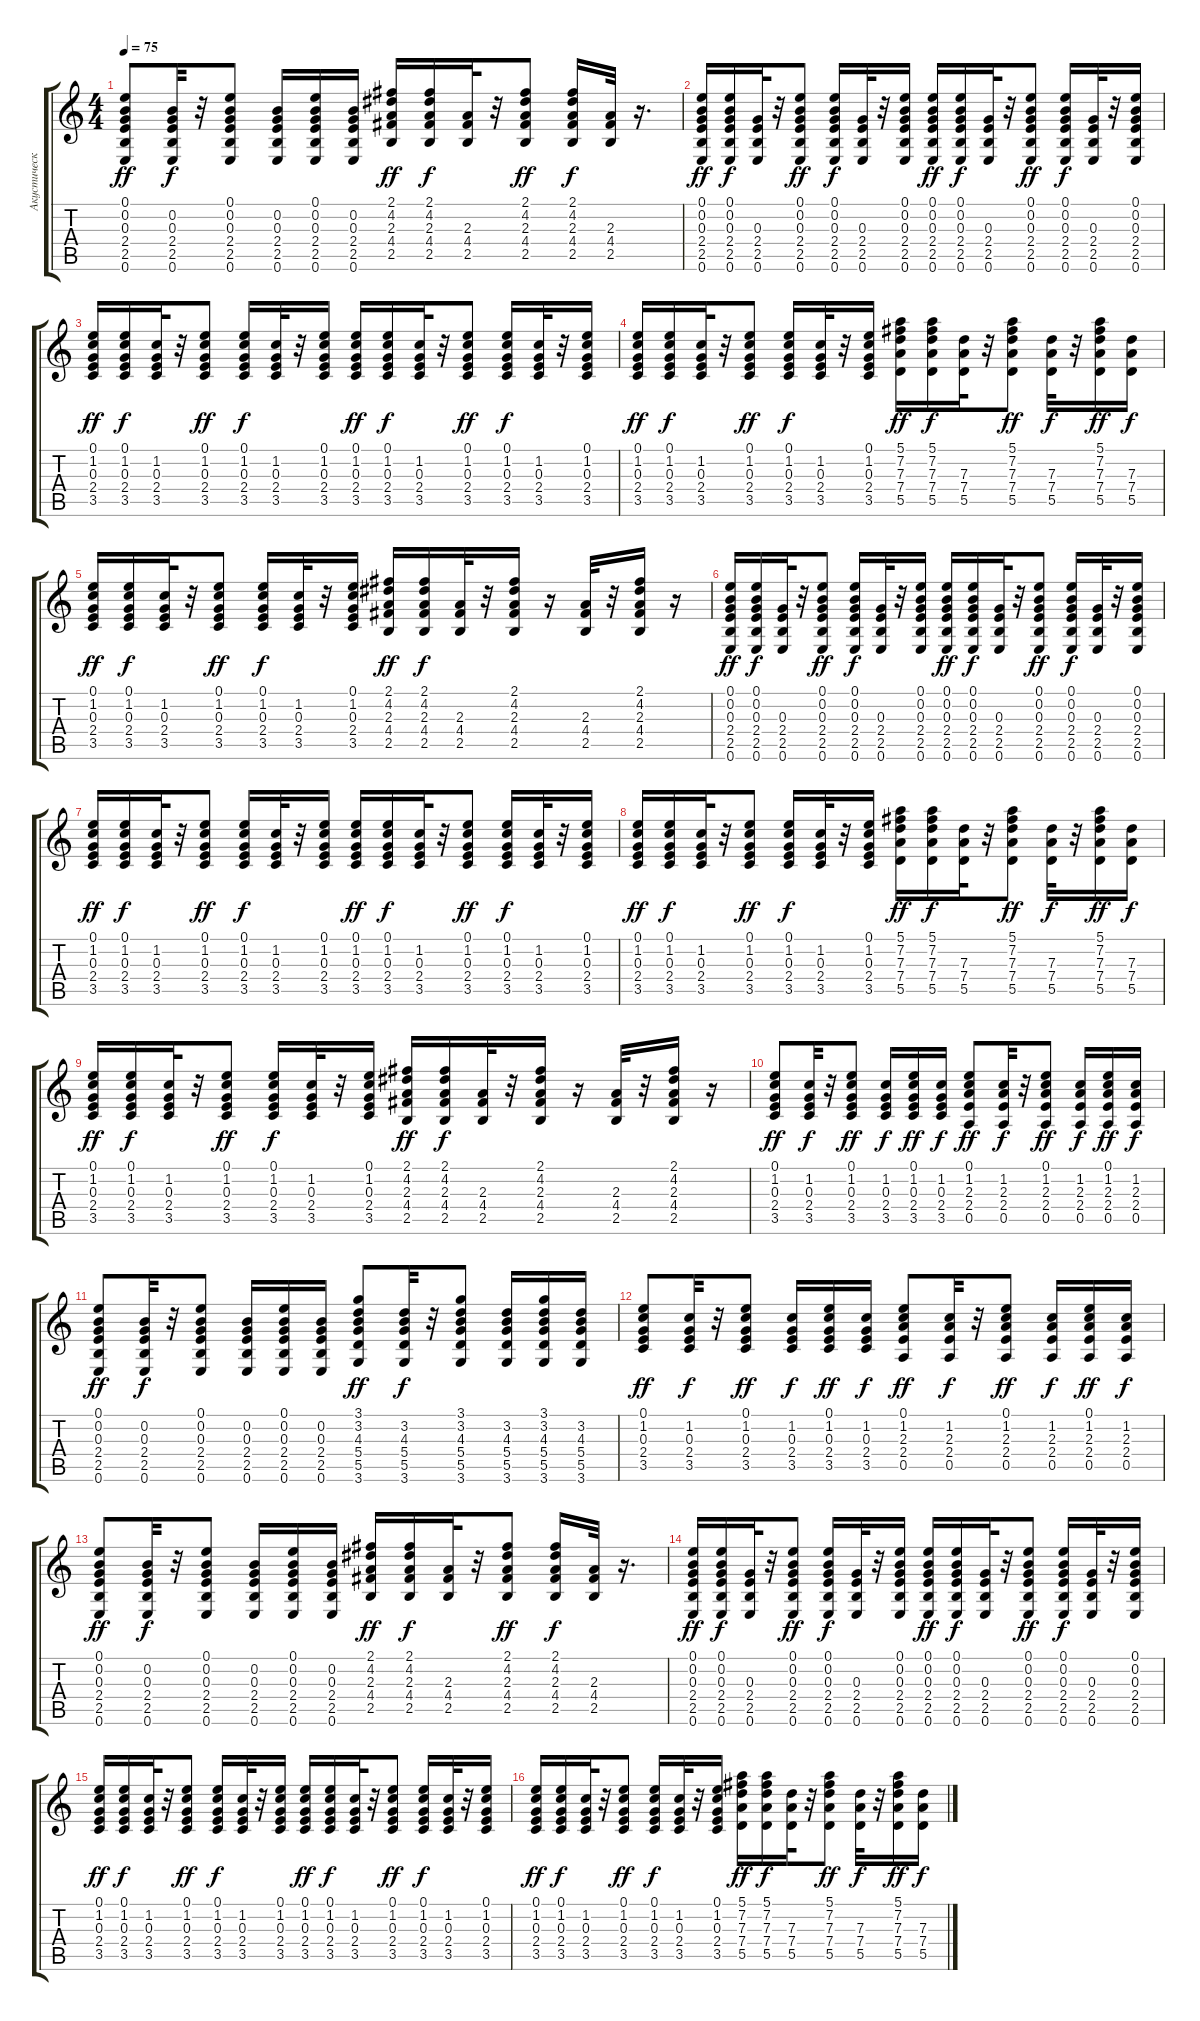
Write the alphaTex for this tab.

\track ("Акустическая гитара" "Акустическ") {instrument acousticguitarsteel}
\staff {score tabs}
\tuning (E4 B3 G3 D3 A2 E2) {hide}
\ts (4 4)
\tempo 75
\clef g2
\ks c
(0.1 0.2 0.3 2.4 2.5 0.6).8{dy ff} (0.2 0.3 2.4 2.5 0.6).32{dy f} r.32 (0.1 0.2 0.3 2.4 2.5 0.6).8 (0.2 0.3 2.4 2.5 0.6).16 (0.1 0.2 0.3 2.4 2.5 0.6).16 (0.2 0.3 2.4 2.5 0.6).16 (2.1 4.2 2.3 4.4 2.5).16{dy ff} (2.1 4.2 2.3 4.4 2.5).16{dy f} (2.3 4.4 2.5).32 r.32 (2.1 4.2 2.3 4.4 2.5).8{dy ff} (2.1 4.2 2.3 4.4 2.5).16{dy f} (2.3 4.4 2.5).32 r.16{d} |
(0.1 0.2 0.3 2.4 2.5 0.6).16{dy ff} (0.1 0.2 0.3 2.4 2.5 0.6).16{dy f} (0.3 2.4 2.5 0.6).32 r.32 (0.1 0.2 0.3 2.4 2.5 0.6).8{dy ff} (0.1 0.2 0.3 2.4 2.5 0.6).16{dy f} (0.3 2.4 2.5 0.6).32 r.32 (0.1 0.2 0.3 2.4 2.5 0.6).16 (0.1 0.2 0.3 2.4 2.5 0.6).16{dy ff} (0.1 0.2 0.3 2.4 2.5 0.6).16{dy f} (0.3 2.4 2.5 0.6).32 r.32 (0.1 0.2 0.3 2.4 2.5 0.6).8{dy ff} (0.1 0.2 0.3 2.4 2.5 0.6).16{dy f} (0.3 2.4 2.5 0.6).32 r.32 (0.1 0.2 0.3 2.4 2.5 0.6).16 |
(0.1 1.2 0.3 2.4 3.5).16{dy ff} (0.1 1.2 0.3 2.4 3.5).16{dy f} (1.2 0.3 2.4 3.5).32 r.32 (0.1 1.2 0.3 2.4 3.5).8{dy ff} (0.1 1.2 0.3 2.4 3.5).16{dy f} (1.2 0.3 2.4 3.5).32 r.32 (0.1 1.2 0.3 2.4 3.5).16 (0.1 1.2 0.3 2.4 3.5).16{dy ff} (0.1 1.2 0.3 2.4 3.5).16{dy f} (1.2 0.3 2.4 3.5).32 r.32 (0.1 1.2 0.3 2.4 3.5).8{dy ff} (0.1 1.2 0.3 2.4 3.5).16{dy f} (1.2 0.3 2.4 3.5).32 r.32 (0.1 1.2 0.3 2.4 3.5).16 |
(0.1 1.2 0.3 2.4 3.5).16{dy ff} (0.1 1.2 0.3 2.4 3.5).16{dy f} (1.2 0.3 2.4 3.5).32 r.32 (0.1 1.2 0.3 2.4 3.5).8{dy ff} (0.1 1.2 0.3 2.4 3.5).16{dy f} (1.2 0.3 2.4 3.5).32 r.32 (0.1 1.2 0.3 2.4 3.5).16 (5.1 7.2 7.3 7.4 5.5).16{dy ff} (5.1 7.2 7.3 7.4 5.5).16{dy f} (7.3 7.4 5.5).32 r.32 (5.1 7.2 7.3 7.4 5.5).8{dy ff} (7.3 7.4 5.5).32{dy f} r.32 (5.1 7.2 7.3 7.4 5.5).16{dy ff} (7.3 7.4 5.5).16{dy f} |
(0.1 1.2 0.3 2.4 3.5).16{dy ff} (0.1 1.2 0.3 2.4 3.5).16{dy f} (1.2 0.3 2.4 3.5).32 r.32 (0.1 1.2 0.3 2.4 3.5).8{dy ff} (0.1 1.2 0.3 2.4 3.5).16{dy f} (1.2 0.3 2.4 3.5).32 r.32 (0.1 1.2 0.3 2.4 3.5).16 (2.1 4.2 2.3 4.4 2.5).16{dy ff} (2.1 4.2 2.3 4.4 2.5).16{dy f} (2.3 4.4 2.5).32 r.32 (2.1 4.2 2.3 4.4 2.5).16 r.16 (2.3 4.4 2.5).32 r.32 (2.1 4.2 2.3 4.4 2.5).16 r.16 |
(0.1 0.2 0.3 2.4 2.5 0.6).16{dy ff} (0.1 0.2 0.3 2.4 2.5 0.6).16{dy f} (0.3 2.4 2.5 0.6).32 r.32 (0.1 0.2 0.3 2.4 2.5 0.6).8{dy ff} (0.1 0.2 0.3 2.4 2.5 0.6).16{dy f} (0.3 2.4 2.5 0.6).32 r.32 (0.1 0.2 0.3 2.4 2.5 0.6).16 (0.1 0.2 0.3 2.4 2.5 0.6).16{dy ff} (0.1 0.2 0.3 2.4 2.5 0.6).16{dy f} (0.3 2.4 2.5 0.6).32 r.32 (0.1 0.2 0.3 2.4 2.5 0.6).8{dy ff} (0.1 0.2 0.3 2.4 2.5 0.6).16{dy f} (0.3 2.4 2.5 0.6).32 r.32 (0.1 0.2 0.3 2.4 2.5 0.6).16 |
(0.1 1.2 0.3 2.4 3.5).16{dy ff} (0.1 1.2 0.3 2.4 3.5).16{dy f} (1.2 0.3 2.4 3.5).32 r.32 (0.1 1.2 0.3 2.4 3.5).8{dy ff} (0.1 1.2 0.3 2.4 3.5).16{dy f} (1.2 0.3 2.4 3.5).32 r.32 (0.1 1.2 0.3 2.4 3.5).16 (0.1 1.2 0.3 2.4 3.5).16{dy ff} (0.1 1.2 0.3 2.4 3.5).16{dy f} (1.2 0.3 2.4 3.5).32 r.32 (0.1 1.2 0.3 2.4 3.5).8{dy ff} (0.1 1.2 0.3 2.4 3.5).16{dy f} (1.2 0.3 2.4 3.5).32 r.32 (0.1 1.2 0.3 2.4 3.5).16 |
(0.1 1.2 0.3 2.4 3.5).16{dy ff} (0.1 1.2 0.3 2.4 3.5).16{dy f} (1.2 0.3 2.4 3.5).32 r.32 (0.1 1.2 0.3 2.4 3.5).8{dy ff} (0.1 1.2 0.3 2.4 3.5).16{dy f} (1.2 0.3 2.4 3.5).32 r.32 (0.1 1.2 0.3 2.4 3.5).16 (5.1 7.2 7.3 7.4 5.5).16{dy ff} (5.1 7.2 7.3 7.4 5.5).16{dy f} (7.3 7.4 5.5).32 r.32 (5.1 7.2 7.3 7.4 5.5).8{dy ff} (7.3 7.4 5.5).32{dy f} r.32 (5.1 7.2 7.3 7.4 5.5).16{dy ff} (7.3 7.4 5.5).16{dy f} |
(0.1 1.2 0.3 2.4 3.5).16{dy ff} (0.1 1.2 0.3 2.4 3.5).16{dy f} (1.2 0.3 2.4 3.5).32 r.32 (0.1 1.2 0.3 2.4 3.5).8{dy ff} (0.1 1.2 0.3 2.4 3.5).16{dy f} (1.2 0.3 2.4 3.5).32 r.32 (0.1 1.2 0.3 2.4 3.5).16 (2.1 4.2 2.3 4.4 2.5).16{dy ff} (2.1 4.2 2.3 4.4 2.5).16{dy f} (2.3 4.4 2.5).32 r.32 (2.1 4.2 2.3 4.4 2.5).16 r.16 (2.3 4.4 2.5).32 r.32 (2.1 4.2 2.3 4.4 2.5).16 r.16 |
(0.1 1.2 0.3 2.4 3.5).8{dy ff} (1.2 0.3 2.4 3.5).32{dy f} r.32 (0.1 1.2 0.3 2.4 3.5).8{dy ff} (1.2 0.3 2.4 3.5).16{dy f} (0.1 1.2 0.3 2.4 3.5).16{dy ff} (1.2 0.3 2.4 3.5).16{dy f} (0.1 1.2 2.3 2.4 0.5).8{dy ff} (1.2 2.3 2.4 0.5).32{dy f} r.32 (0.1 1.2 2.3 2.4 0.5).8{dy ff} (1.2 2.3 2.4 0.5).16{dy f} (0.1 1.2 2.3 2.4 0.5).16{dy ff} (1.2 2.3 2.4 0.5).16{dy f} |
(0.1 0.2 0.3 2.4 2.5 0.6).8{dy ff} (0.2 0.3 2.4 2.5 0.6).32{dy f} r.32 (0.1 0.2 0.3 2.4 2.5 0.6).8 (0.2 0.3 2.4 2.5 0.6).16 (0.1 0.2 0.3 2.4 2.5 0.6).16 (0.2 0.3 2.4 2.5 0.6).16 (3.1 3.2 4.3 5.4 5.5 3.6).8{dy ff} (3.2 4.3 5.4 5.5 3.6).32{dy f} r.32 (3.1 3.2 4.3 5.4 5.5 3.6).8 (3.2 4.3 5.4 5.5 3.6).16 (3.1 3.2 4.3 5.4 5.5 3.6).16 (3.2 4.3 5.4 5.5 3.6).16 |
(0.1 1.2 0.3 2.4 3.5).8{dy ff} (1.2 0.3 2.4 3.5).32{dy f} r.32 (0.1 1.2 0.3 2.4 3.5).8{dy ff} (1.2 0.3 2.4 3.5).16{dy f} (0.1 1.2 0.3 2.4 3.5).16{dy ff} (1.2 0.3 2.4 3.5).16{dy f} (0.1 1.2 2.3 2.4 0.5).8{dy ff} (1.2 2.3 2.4 0.5).32{dy f} r.32 (0.1 1.2 2.3 2.4 0.5).8{dy ff} (1.2 2.3 2.4 0.5).16{dy f} (0.1 1.2 2.3 2.4 0.5).16{dy ff} (1.2 2.3 2.4 0.5).16{dy f} |
(0.1 0.2 0.3 2.4 2.5 0.6).8{dy ff} (0.2 0.3 2.4 2.5 0.6).32{dy f} r.32 (0.1 0.2 0.3 2.4 2.5 0.6).8 (0.2 0.3 2.4 2.5 0.6).16 (0.1 0.2 0.3 2.4 2.5 0.6).16 (0.2 0.3 2.4 2.5 0.6).16 (2.1 4.2 2.3 4.4 2.5).16{dy ff} (2.1 4.2 2.3 4.4 2.5).16{dy f} (2.3 4.4 2.5).32 r.32 (2.1 4.2 2.3 4.4 2.5).8{dy ff} (2.1 4.2 2.3 4.4 2.5).16{dy f} (2.3 4.4 2.5).32 r.16{d} |
(0.1 0.2 0.3 2.4 2.5 0.6).16{dy ff} (0.1 0.2 0.3 2.4 2.5 0.6).16{dy f} (0.3 2.4 2.5 0.6).32 r.32 (0.1 0.2 0.3 2.4 2.5 0.6).8{dy ff} (0.1 0.2 0.3 2.4 2.5 0.6).16{dy f} (0.3 2.4 2.5 0.6).32 r.32 (0.1 0.2 0.3 2.4 2.5 0.6).16 (0.1 0.2 0.3 2.4 2.5 0.6).16{dy ff} (0.1 0.2 0.3 2.4 2.5 0.6).16{dy f} (0.3 2.4 2.5 0.6).32 r.32 (0.1 0.2 0.3 2.4 2.5 0.6).8{dy ff} (0.1 0.2 0.3 2.4 2.5 0.6).16{dy f} (0.3 2.4 2.5 0.6).32 r.32 (0.1 0.2 0.3 2.4 2.5 0.6).16 |
(0.1 1.2 0.3 2.4 3.5).16{dy ff} (0.1 1.2 0.3 2.4 3.5).16{dy f} (1.2 0.3 2.4 3.5).32 r.32 (0.1 1.2 0.3 2.4 3.5).8{dy ff} (0.1 1.2 0.3 2.4 3.5).16{dy f} (1.2 0.3 2.4 3.5).32 r.32 (0.1 1.2 0.3 2.4 3.5).16 (0.1 1.2 0.3 2.4 3.5).16{dy ff} (0.1 1.2 0.3 2.4 3.5).16{dy f} (1.2 0.3 2.4 3.5).32 r.32 (0.1 1.2 0.3 2.4 3.5).8{dy ff} (0.1 1.2 0.3 2.4 3.5).16{dy f} (1.2 0.3 2.4 3.5).32 r.32 (0.1 1.2 0.3 2.4 3.5).16 |
(0.1 1.2 0.3 2.4 3.5).16{dy ff} (0.1 1.2 0.3 2.4 3.5).16{dy f} (1.2 0.3 2.4 3.5).32 r.32 (0.1 1.2 0.3 2.4 3.5).8{dy ff} (0.1 1.2 0.3 2.4 3.5).16{dy f} (1.2 0.3 2.4 3.5).32 r.32 (0.1 1.2 0.3 2.4 3.5).16 (5.1 7.2 7.3 7.4 5.5).16{dy ff} (5.1 7.2 7.3 7.4 5.5).16{dy f} (7.3 7.4 5.5).32 r.32 (5.1 7.2 7.3 7.4 5.5).8{dy ff} (7.3 7.4 5.5).32{dy f} r.32 (5.1 7.2 7.3 7.4 5.5).16{dy ff} (7.3 7.4 5.5).16{dy f}
